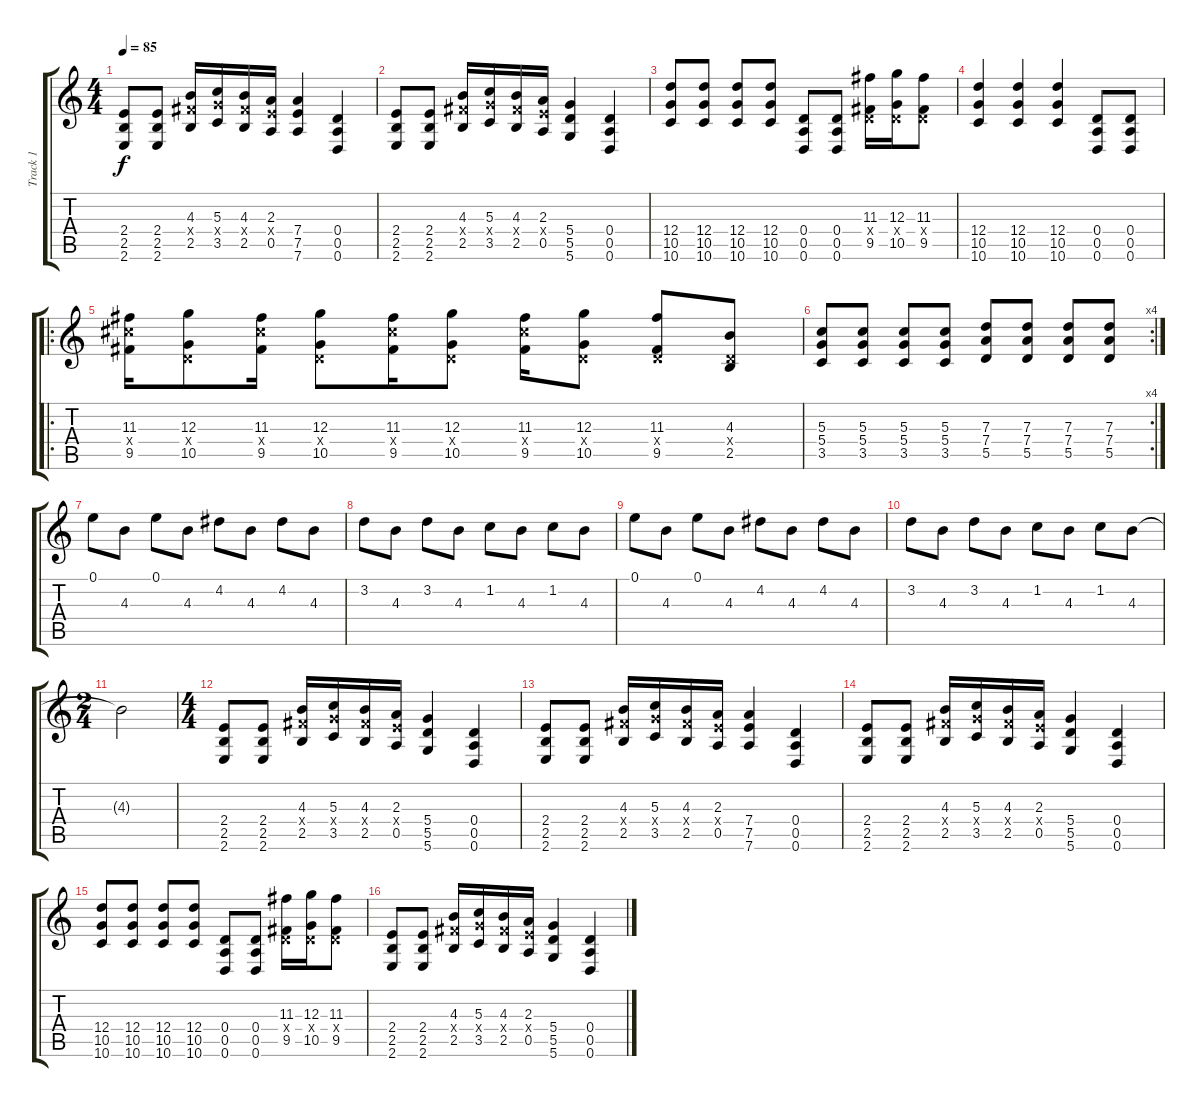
\track ("Track 1" "Track 1") {instrument electricguitarclean}
\staff {score tabs}
\tuning (E4 B3 G3 D3 A2 D2) {hide}
\ts (4 4)
\tempo 85
\clef g2
\ks c
(2.4 2.5 2.6).8{dy f} (2.4 2.5 2.6).8 (4.3 4.4{x} 2.5).16 (5.3 5.4{x} 3.5).16 (4.3 4.4{x} 2.5).16 (2.3 2.4{x} 0.5).16 (7.4 7.5 7.6).4 (0.4 0.5 0.6).4 |
(2.4 2.5 2.6).8 (2.4 2.5 2.6).8 (4.3 4.4{x} 2.5).16 (5.3 5.4{x} 3.5).16 (4.3 4.4{x} 2.5).16 (2.3 2.4{x} 0.5).16 (5.4 5.5 5.6).4 (0.4 0.5 0.6).4 |
(12.4 10.5 10.6).8 (12.4 10.5 10.6).8 (12.4 10.5 10.6).8 (12.4 10.5 10.6).8 (0.4 0.5 0.6).8 (0.4 0.5 0.6).8 (11.3 0.4{x} 9.5).16 (12.3 0.4{x} 10.5).16 (11.3 0.4{x} 9.5).8 |
(12.4 10.5 10.6).4 (12.4 10.5 10.6).4 (12.4 10.5 10.6).4 (0.4 0.5 0.6).8 (0.4 0.5 0.6).8 |
\ro
(11.3 11.4{x} 9.5).16 (12.3 0.4{x} 10.5).8 (11.3 11.4{x} 9.5).16 (12.3 0.4{x} 10.5).8 (11.3 11.4{x} 9.5).16 (12.3 0.4{x} 10.5).8 (11.3 11.4{x} 9.5).16 (12.3 0.4{x} 10.5).8 (11.3 0.4{x} 9.5).8 (4.3 0.4{x} 2.5).8 |
\rc 4
(5.3 5.4 3.5).8 (5.3 5.4 3.5).8 (5.3 5.4 3.5).8 (5.3 5.4 3.5).8 (7.3 7.4 5.5).8 (7.3 7.4 5.5).8 (7.3 7.4 5.5).8 (7.3 7.4 5.5).8 |
0.1.8{instrument electricguitarclean} 4.3.8 0.1.8 4.3.8 4.2.8 4.3.8 4.2.8 4.3.8 |
3.2.8 4.3.8 3.2.8 4.3.8 1.2.8 4.3.8 1.2.8 4.3.8 |
0.1.8 4.3.8 0.1.8 4.3.8 4.2.8 4.3.8 4.2.8 4.3.8 |
3.2.8 4.3.8 3.2.8 4.3.8 1.2.8 4.3.8 1.2.8 4.3.8 |
\ts (2 4)
4.3{t}.2 |
\ts (4 4)
(2.4 2.5 2.6).8{instrument distortionguitar} (2.4 2.5 2.6).8 (4.3 4.4{x} 2.5).16 (5.3 5.4{x} 3.5).16 (4.3 4.4{x} 2.5).16 (2.3 2.4{x} 0.5).16 (5.4 5.5 5.6).4 (0.4 0.5 0.6).4 |
(2.4 2.5 2.6).8 (2.4 2.5 2.6).8 (4.3 4.4{x} 2.5).16 (5.3 5.4{x} 3.5).16 (4.3 4.4{x} 2.5).16 (2.3 2.4{x} 0.5).16 (7.4 7.5 7.6).4 (0.4 0.5 0.6).4 |
(2.4 2.5 2.6).8 (2.4 2.5 2.6).8 (4.3 4.4{x} 2.5).16 (5.3 5.4{x} 3.5).16 (4.3 4.4{x} 2.5).16 (2.3 2.4{x} 0.5).16 (5.4 5.5 5.6).4 (0.4 0.5 0.6).4 |
(12.4 10.5 10.6).8 (12.4 10.5 10.6).8 (12.4 10.5 10.6).8 (12.4 10.5 10.6).8 (0.4 0.5 0.6).8 (0.4 0.5 0.6).8 (11.3 0.4{x} 9.5).16 (12.3 0.4{x} 10.5).16 (11.3 0.4{x} 9.5).8 |
(2.4 2.5 2.6).8 (2.4 2.5 2.6).8 (4.3 4.4{x} 2.5).16 (5.3 5.4{x} 3.5).16 (4.3 4.4{x} 2.5).16 (2.3 2.4{x} 0.5).16 (5.4 5.5 5.6).4 (0.4 0.5 0.6).4
